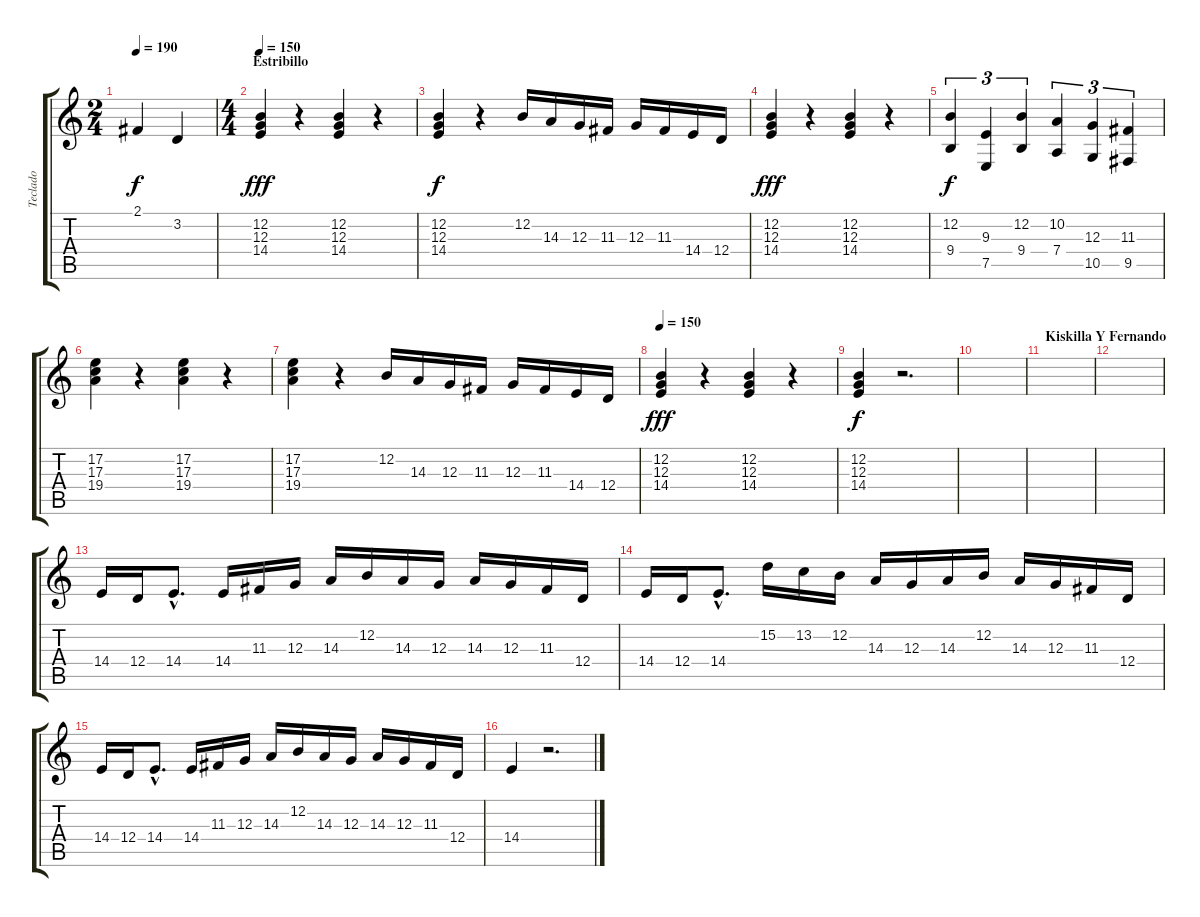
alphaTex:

\track ("Teclado" "Teclado") {instrument acousticgrandpiano}
\staff {score tabs}
\tuning (E4 B3 G3 D3 A2 E2) {hide}
\ts (2 4)
\tempo 190
\clef g2
\ks c
2.1.4{dy f} 3.2.4 |
\ts (4 4)
\section ("" "Estribillo")
\tempo 150
(12.2 12.3 14.4).4{dy fff volume 16 instrument harpsichord} r.4 (12.2 12.3 14.4).4 r.4 |
(12.2 12.3 14.4).4{dy f} r.4 12.2.16 14.3.16 12.3.16 11.3.16 12.3.16 11.3.16 14.4.16 12.4.16 |
(12.2 12.3 14.4).4{dy fff} r.4 (12.2 12.3 14.4).4 r.4 |
(12.2 9.4).4{tu (3 2) dy f} (9.3 7.5).4{tu (3 2)} (12.2 9.4).4{tu (3 2)} (10.2 7.4).4{tu (3 2)} (12.3 10.5).4{tu (3 2)} (11.3 9.5).4{tu (3 2)} |
(17.2 17.3 19.4).4 r.4 (17.2 17.3 19.4).4 r.4 |
(17.2 17.3 19.4).4 r.4 12.2.16 14.3.16 12.3.16 11.3.16 12.3.16 11.3.16 14.4.16 12.4.16 |
\tempo 150
(12.2 12.3 14.4).4{dy fff volume 16 instrument harpsichord} r.4 (12.2 12.3 14.4).4 r.4 |
(12.2 12.3 14.4).4{dy f} r.2{d} |
|
\section ("" "Kiskilla Y Fernando")
|
|
14.4.16{volume 16 instrument lead2sawtooth} 12.4.16 14.4{hac}.8{d} 14.4.16 11.3.16 12.3.16 14.3.16 12.2.16 14.3.16 12.3.16 14.3.16 12.3.16 11.3.16 12.4.16 |
14.4.16 12.4.16 14.4{hac}.8{d} 15.2.16 13.2.16 12.2.16 14.3.16 12.3.16 14.3.16 12.2.16 14.3.16 12.3.16 11.3.16 12.4.16 |
14.4.16{volume 16 instrument lead2sawtooth} 12.4.16 14.4{hac}.8{d} 14.4.16 11.3.16 12.3.16 14.3.16 12.2.16 14.3.16 12.3.16 14.3.16 12.3.16 11.3.16 12.4.16 |
14.4.4 r.2{d}
